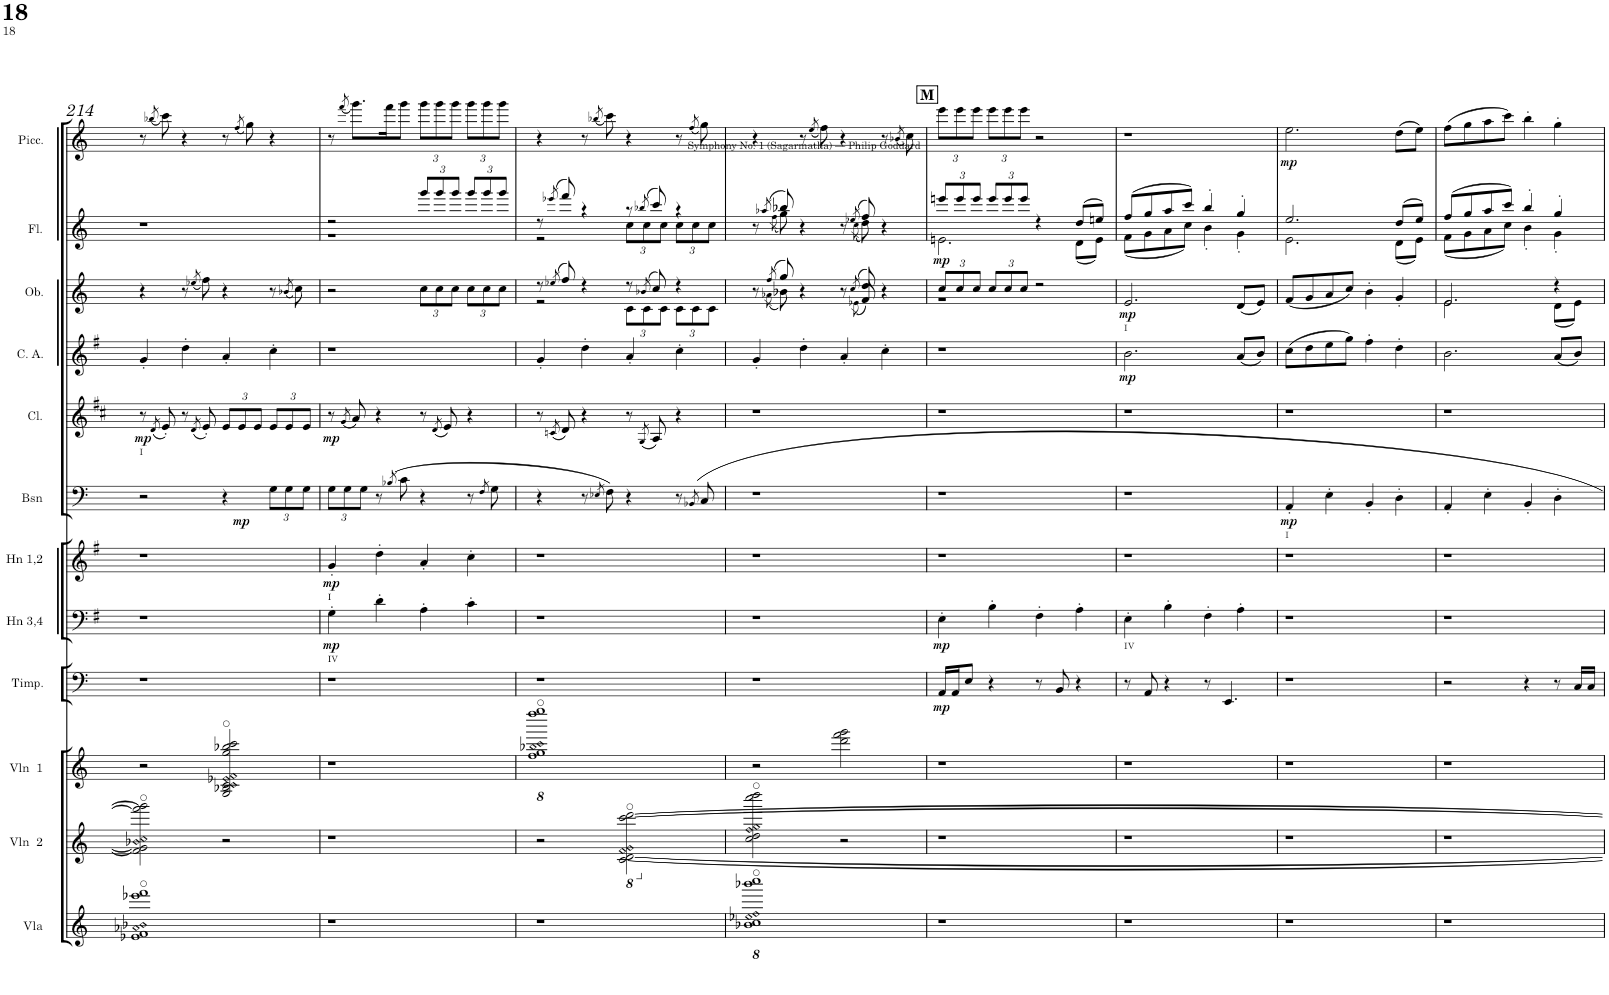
**kern	**kern	**kern	**kern	**dynam	**kern	**kern	**dynam	**kern	**dynam	**kern	**dynam	**kern	**dynam	**kern	**dynam	**kern	**dynam	**kern	**dynam
*part11	*part10	*part9	*part8	*part8	*part7	*part7	*part7	*part6	*part6	*part5	*part5	*part4	*part4	*part3	*part3	*part2	*part2	*part1	*part1
*staff12	*staff11	*staff10	*staff9	*staff9	*staff8	*staff7	*staff7/8	*staff6	*staff6	*staff5	*staff5	*staff4	*staff4	*staff3	*staff3	*staff2	*staff2	*staff1	*staff1
*I"Viola	*I"Violin  2	*I"Violin  1	*I"Timpani	*	*I"Horn in F 1, 2	*	*	*I"Bassoon 1, 2	*	*I"Clarinet in Bb 1, 2	*	*I"Cor Anglais	*	*I"Oboe 1, 2	*	*I"Flute 1, 2	*	*I"Piccolo	*
*I'Vla	*I'Vln  2	*I'Vln  1	*I'Timp.	*	*I'Hn 1,2	*	*	*I'Bsn	*	*I'Cl.	*	*I'C. A.	*	*I'Ob.	*	*I'Fl.	*	*I'Picc.	*
!!LO:PB:g=z
*clefG2	*clefG2	*clefG2	*clefF4	*	*clefF4	*clefG2	*	*clefF4	*	*clefG2	*	*clefG2	*	*clefG2	*	*clefG2	*	*clefG2	*
*	*	*	*	*	*Trd4c7	*Trd4c7	*	*	*	*Trd1c2	*	*Trd4c7	*	*	*	*	*	*Trd-7c-12	*
*k[]	*k[]	*k[]	*k[]	*	*k[f#]	*k[f#]	*	*k[]	*	*k[f#c#]	*	*k[f#]	*	*k[]	*	*k[]	*	*k[]	*
*C:	*C:	*C:	*	*	*G:	*G:	*	*C:	*	*D:	*	*G:	*	*C:	*	*C:	*	*C:	*
*M2/2	*M2/2	*M2/2	*M2/2	*	*M2/2	*M2/2	*	*M2/2	*	*M2/2	*	*M2/2	*	*M2/2	*	*M2/2	*	*M2/2	*
=214	=214	=214	=214	=214	=214	=214	=214	=214	=214	=214	=214	=214	=214	=214	=214	=214	=214	=214	=214
!	!	!	!	!	!	!	!	!	!	!LO:TX:b:t=I	!	!	!	!	!	!	!	!	!
!LO:N:n=3:head=open	!	!	!	!	!	!	!	!	!	!	!	!	!	!	!	!	!	!	!
!LO:N:n=4:head=open	!LO:N:n=3:head=open	!	!	!	!	!	!	!	!	!	!	!	!	!	!	!	!	!	!
!	!LO:N:n=4:head=open	!	!	!	!	!	!	!	!	!	!LO:DY:b	!	!	!	!	!	!	!	!
*	*	*	*	*	*	*	*	*^	*	*	*	*	*	*	*	*	*	*	*
1e-X 1f 1a-X 1b-X 1eee-X 1fff	2f\] 2g\] 2b-X\ 2cc\ 2fff\] 2ggg\]	2r	1r	.	1r	1r	.	2r	2ryy	.	8r	mp	4g'/	.	4r	.	1r	.	8r	.
.	.	.	.	.	.	.	.	.	.	.	(8qd/	.	.	.	.	.	.	.	(8qbb-X/	.
.	.	.	.	.	.	.	.	.	.	.	8e'/)	.	.	.	.	.	.	.	8ccc\)	.
.	.	.	.	.	.	.	.	.	.	.	8r	.	4dd'\	.	8r	.	.	.	4r	.
.	.	.	.	.	.	.	.	.	.	.	(8qd/	.	.	.	(8qee-X/	.	.	.	.	.
.	.	.	.	.	.	.	.	.	.	.	8e'/)	.	.	.	8ff\)	.	.	.	.	.
!	!	!LO:N:n=3:head=open	!	!	!	!	!	!	!	!	!	!	!	!	!	!	!	!	!	!
!	!	!LO:N:n=5:head=open	!	!	!	!	!	!	!	!	!	!	!	!	!	!	!	!	!	!
!	!	!LO:N:n=6:head=open	!	!	!	!	!	!	!	!	!	!	!	!	!	!	!	!	!	!
*	*	*	*	*	*	*	*	*	*	*	*Xbrackettup	*	*	*	*	*	*	*	*	*
.	2r	2G/ 2B-X/ 2c/ 2c/ 2e-X/ 2f/ 2gg/ 2bb-X/ 2ccc/	.	.	.	.	.	4r	16ryy	.	12e/L	.	4a'/	.	4r	.	.	.	8r	.
.	.	.	.	.	.	.	.	.	64ryy	.	.	.	.	.	.	.	.	.	.	.
.	.	.	.	.	.	.	.	.	256ryy	.	.	.	.	.	.	.	.	.	.	.
.	.	.	.	.	.	.	.	.	1024ryy	.	.	.	.	.	.	.	.	.	.	.
!	!	!	!	!	!	!	!	!	!	!LO:DY:b	!	!	!	!	!	!	!	!	!	!
.	.	.	.	.	.	.	.	.	4ryy	mp	.	.	.	.	.	.	.	.	.	.
.	.	.	.	.	.	.	.	.	.	.	12e/	.	.	.	.	.	.	.	.	.
.	.	.	.	.	.	.	.	.	.	.	.	.	.	.	.	.	.	.	(8qff/	.
.	.	.	.	.	.	.	.	.	.	.	.	.	.	.	.	.	.	.	8gg\)	.
.	.	.	.	.	.	.	.	.	.	.	12e/J	.	.	.	.	.	.	.	.	.
*	*	*	*	*	*	*	*	*Xbrackettup	*	*	*	*	*	*	*	*	*	*	*	*
.	.	.	.	.	.	.	.	12G\L	.	.	12e/L	.	4cc'\	.	8r	.	.	.	4r	.
.	.	.	.	.	.	.	.	.	8ryy	.	.	.	.	.	.	.	.	.	.	.
.	.	.	.	.	.	.	.	12G\	.	.	12e/	.	.	.	.	.	.	.	.	.
.	.	.	.	.	.	.	.	.	.	.	.	.	.	.	(8qb-X/	.	.	.	.	.
.	.	.	.	.	.	.	.	.	.	.	.	.	.	.	8cc\)	.	.	.	.	.
.	.	.	.	.	.	.	.	12G\J	.	.	12e/J	.	.	.	.	.	.	.	.	.
.	.	.	.	.	.	.	.	.	32ryy	.	.	.	.	.	.	.	.	.	.	.
.	.	.	.	.	.	.	.	.	128ryy	.	.	.	.	.	.	.	.	.	.	.
.	.	.	.	.	.	.	.	.	512.ryy	.	.	.	.	.	.	.	.	.	.	.
=215	=215	=215	=215	=215	=215	=215	=215	=215	=215	=215	=215	=215	=215	=215	=215	=215	=215	=215	=215	=215
*	*	*	*	*	*	*	*	*	*	*	*	*	*	*	*	*	*^	*	*	*
!	!	!	!	!	!	!LO:TX:b:t=I	!	!	!	!	!	!	!	!	!	!	!	!	!	!	!
!	!	!	!	!	!LO:TX:b:t=IV	!	!	!	!	!	!	!	!	!	!	!	!	!	!	!	!
!	!	!	!	!	!	!	!LO:DY:b=2	!	!	!	!	!	!	!	!	!	!	!	!	!	!
!	!	!	!	!	!	!	!LO:DY:n=1:b	!	!	!	!	!LO:DY:b	!	!	!	!	!	!	!	!	!
*	*	*	*	*	*	*	*	*v	*v	*	*	*	*	*	*	*	*	*	*	*	*
1r	1r	1r	1r	.	4G'\	4g'/	mp mp	12G\L	.	8r	mp	1r	.	2r	.	2r	1r	.	8r	.
.	.	.	.	.	.	.	.	12G\	.	.	.	.	.	.	.	.	.	.	.	.
.	.	.	.	.	.	.	.	.	.	(8qg/	.	.	.	.	.	.	.	.	(8qfff/	.
.	.	.	.	.	.	.	.	.	.	8a/)	.	.	.	.	.	.	.	.	8.ggg\L)	.
.	.	.	.	.	.	.	.	12G\J	.	.	.	.	.	.	.	.	.	.	.	.
.	.	.	.	.	4d'\	4dd'\	.	8r	.	4r	.	.	.	.	.	.	.	.	.	.
.	.	.	.	.	.	.	.	.	.	.	.	.	.	.	.	.	.	.	16fff\K	.
.	.	.	.	.	.	.	.	(8qB-X/	.	.	.	.	.	.	.	.	.	.	.	.
.	.	.	.	.	.	.	.	8c\	.	.	.	.	.	.	.	.	.	.	8ggg\J	.
*	*	*	*	*	*	*	*	*	*	*	*	*	*	*Xbrackettup	*	*Xbrackettup	*	*	*Xbrackettup	*
.	.	.	.	.	4A'\	4a'/	.	4r	.	8r	.	.	.	12cc\L	.	12ggg/L	.	.	12ggg\L	.
.	.	.	.	.	.	.	.	.	.	.	.	.	.	12cc\	.	12ggg/	.	.	12ggg\	.
.	.	.	.	.	.	.	.	.	.	(8qd/	.	.	.	.	.	.	.	.	.	.
.	.	.	.	.	.	.	.	.	.	8e/)	.	.	.	.	.	.	.	.	.	.
.	.	.	.	.	.	.	.	.	.	.	.	.	.	12cc\J	.	12ggg/J	.	.	12ggg\J	.
.	.	.	.	.	4c'\	4cc'\	.	8r	.	4r	.	.	.	12cc\L	.	12ggg/L	.	.	12ggg\L	.
.	.	.	.	.	.	.	.	.	.	.	.	.	.	12cc\	.	12ggg/	.	.	12ggg\	.
.	.	.	.	.	.	.	.	8qF/	.	.	.	.	.	.	.	.	.	.	.	.
.	.	.	.	.	.	.	.	8G\	.	.	.	.	.	.	.	.	.	.	.	.
.	.	.	.	.	.	.	.	.	.	.	.	.	.	12cc\J	.	12ggg/J	.	.	12ggg\J	.
=216	=216	=216	=216	=216	=216	=216	=216	=216	=216	=216	=216	=216	=216	=216	=216	=216	=216	=216	=216	=216
!	!	!LO:N:n=3:head=open	!	!	!	!	!	!	!	!	!	!	!	!	!	!	!	!	!	!
!	!	!LO:N:n=4:head=open	!	!	!	!	!	!	!	!	!	!	!	!	!	!	!	!	!	!
*	*	*	*	*	*	*	*	*	*	*	*	*	*	*^	*	*	*	*	*	*
1r	2r	1ff 1gg 1bb-X 1ccc 1ffff 1gggg	1r	.	1r	1r	.	4r	.	8r	.	4g'/	.	8r	2r	.	8r	2r	.	4r	.
.	.	.	.	.	.	.	.	.	.	(8qcn/	.	.	.	(8qee-X/	.	.	(8qeee-X/	.	.	.	.
.	.	.	.	.	.	.	.	.	.	8d/)	.	.	.	8ff/)	.	.	8fff/)	.	.	.	.
.	.	.	.	.	.	.	.	8r	.	4r	.	4dd'\	.	4r	.	.	4r	.	.	8r	.
.	.	.	.	.	.	.	.	8qE-X/	.	.	.	.	.	.	.	.	.	.	.	(8qbb-X/	.
.	.	.	.	.	.	.	.	8F\)	.	.	.	.	.	.	.	.	.	.	.	8ccc\)	.
!	!LO:N:n=3:head=open	!	!	!	!	!	!	!	!	!	!	!	!	!	!	!	!	!	!	!	!
!	!LO:N:n=4:head=open	!	!	!	!	!	!	!	!	!	!	!	!	!	!	!	!	!	!	!	!
.	[2cc\ [2dd\ 2ff\ 2gg\ [2cccc\ [2dddd\	.	.	.	.	.	.	4r	.	8r	.	4a'/	.	8r	12c\L	.	8r	12cc\L	.	4r	.
.	.	.	.	.	.	.	.	.	.	.	.	.	.	.	12c\	.	.	12cc\	.	.	.
.	.	.	.	.	.	.	.	.	.	(8qG/	.	.	.	(8qb-X/	.	.	(8qbb-X/	.	.	.	.
.	.	.	.	.	.	.	.	.	.	8A/)	.	.	.	8cc/)	.	.	8ccc/)	.	.	.	.
.	.	.	.	.	.	.	.	.	.	.	.	.	.	.	12c\J	.	.	12cc\J	.	.	.
.	.	.	.	.	.	.	.	8r	.	4r	.	4cc'\	.	4r	12c\L	.	4r	12cc\L	.	8r	.
.	.	.	.	.	.	.	.	.	.	.	.	.	.	.	12c\	.	.	12cc\	.	.	.
.	.	.	.	.	.	.	.	8qBB-X/	.	.	.	.	.	.	.	.	.	.	.	(8qff/	.
.	.	.	.	.	.	.	.	8C/	.	.	.	.	.	.	.	.	.	.	.	8gg\)	.
.	.	.	.	.	.	.	.	.	.	.	.	.	.	.	12c\J	.	.	12cc\J	.	.	.
=217	=217	=217	=217	=217	=217	=217	=217	=217	=217	=217	=217	=217	=217	=217	=217	=217	=217	=217	=217	=217	=217
!LO:N:n=3:head=open	!	!	!	!	!	!	!	!	!	!	!	!	!	!	!	!	!	!	!	!	!
!LO:N:n=4:head=open	!LO:N:n=3:head=open	!	!	!	!	!	!	!	!	!	!	!	!	!	!	!	!	!	!	!	!
!	!LO:N:n=4:head=open	!	!	!	!	!	!	!	!	!	!	!	!	!	!	!	!	!	!	!	!
1b-X 1cc 1ee-X 1ff 1bbb-X 1cccc	2cc\ 2dd\ 2ff\ 2gg\ 2cccc\ 2dddd\	2r	1r	.	1r	1r	.	1r	.	1r	.	4g'/	.	8r	8ryy	.	8r	8ryy	.	4r	.
.	.	.	.	.	.	.	.	.	.	.	.	.	.	(8qff/	(8qa-X\	.	(8qaa-X/	(8qff\	.	.	.
.	.	.	.	.	.	.	.	.	.	.	.	.	.	8gg/)	8b-X\)	.	8bb-X/)	8gg\)	.	.	.
.	.	.	.	.	.	.	.	.	.	.	.	4dd'\	.	4r	4.ryy	.	4r	4.ryy	.	8r	.
.	.	.	.	.	.	.	.	.	.	.	.	.	.	.	.	.	.	.	.	(8qee/	.
.	.	.	.	.	.	.	.	.	.	.	.	.	.	.	.	.	.	.	.	8ff\)	.
.	2r	2ddd\ 2fff\ 2ggg\	.	.	.	.	.	.	.	.	.	4a'/	.	8r	.	.	8r	.	.	4r	.
.	.	.	.	.	.	.	.	.	.	.	.	.	.	(8qcc/	(8qe-X\	.	(8qee-X/	(8qcc\	.	.	.
.	.	.	.	.	.	.	.	.	.	.	.	.	.	8dd/)	8f/)	.	8ff/)	8dd\)	.	.	.
.	.	.	.	.	.	.	.	.	.	.	.	4cc'\	.	4r	4ryy	.	4r	4ryy	.	8r	.
.	.	.	.	.	.	.	.	.	.	.	.	.	.	.	.	.	.	.	.	(8qb-X/	.
.	.	.	.	.	.	.	.	.	.	.	.	.	.	.	.	.	.	.	.	8cc\)	.
!!LO:REH:place=s1:a:B:cj:fs=12.3356:t=M
=218	=218	=218	=218	=218	=218	=218	=218	=218	=218	=218	=218	=218	=218	=218	=218	=218	=218	=218	=218	=218	=218
!	!	!	!	!LO:DY:b	!	!	!LO:DY:b=2	!	!	!	!	!	!	!	!	!	!	!	!LO:DY:b	!	!
1r	1r	1r	16AA/LL	mp	4E'\	1r	mp	1r	.	1r	.	1r	.	12cc/L	1r	.	12eeen/L	2.en\	mp	12eee\L	.
.	.	.	16AA/J	.	.	.	.	.	.	.	.	.	.	.	.	.	.	.	.	.	.
.	.	.	.	.	.	.	.	.	.	.	.	.	.	12cc/	.	.	12eee/	.	.	12eee\	.
.	.	.	8E/J	.	.	.	.	.	.	.	.	.	.	.	.	.	.	.	.	.	.
.	.	.	.	.	.	.	.	.	.	.	.	.	.	12cc/J	.	.	12eee/J	.	.	12eee\J	.
.	.	.	4r	.	4B'\	.	.	.	.	.	.	.	.	12cc/L	.	.	12eee/L	.	.	12eee\L	.
.	.	.	.	.	.	.	.	.	.	.	.	.	.	12cc/	.	.	12eee/	.	.	12eee\	.
.	.	.	.	.	.	.	.	.	.	.	.	.	.	12cc/J	.	.	12eee/J	.	.	12eee\J	.
.	.	.	8r	.	4F#'\	.	.	.	.	.	.	.	.	2r	.	.	4r	.	.	2r	.
.	.	.	8BB/	.	.	.	.	.	.	.	.	.	.	.	.	.	.	.	.	.	.
.	.	.	4r	.	4A'\	.	.	.	.	.	.	.	.	.	.	.	(8dd/L	(8d\L	.	.	.
.	.	.	.	.	.	.	.	.	.	.	.	.	.	.	.	.	8een/J)	8e\J)	.	.	.
*	*	*	*	*	*	*	*	*	*	*	*	*	*	*v	*v	*	*	*	*	*	*
=219	=219	=219	=219	=219	=219	=219	=219	=219	=219	=219	=219	=219	=219	=219	=219	=219	=219	=219	=219	=219
!	!	!	!	!	!	!	!	!	!	!	!	!	!	!LO:TX:b:t=I	!	!	!	!	!	!
!	!	!	!	!	!LO:TX:b:t=IV	!	!	!	!	!	!	!	!	!	!	!	!	!	!	!
!	!	!	!	!	!	!	!	!	!	!	!	!	!LO:DY:b	!	!LO:DY:b	!	!	!	!	!
1r	1r	1r	8r	.	4E'\	1r	.	1r	.	1r	.	2.b\	mp	2.e/	mp	(8ff/L	(8f\L	.	1r	.
.	.	.	8AA/	.	.	.	.	.	.	.	.	.	.	.	.	8gg/	8g\	.	.	.
.	.	.	4r	.	4B'\	.	.	.	.	.	.	.	.	.	.	8aa/	8a\	.	.	.
.	.	.	.	.	.	.	.	.	.	.	.	.	.	.	.	8ccc/J)	8cc\J)	.	.	.
.	.	.	8r	.	4F#'\	.	.	.	.	.	.	.	.	.	.	4bb'/	4b'\	.	.	.
.	.	.	4.EE/	.	.	.	.	.	.	.	.	.	.	.	.	.	.	.	.	.
.	.	.	.	.	4A'\	.	.	.	.	.	.	(8a/L	.	(8d/L	.	4gg'/	4g'\	.	.	.
.	.	.	.	.	.	.	.	.	.	.	.	8b/J)	.	8e/J)	.	.	.	.	.	.
=220	=220	=220	=220	=220	=220	=220	=220	=220	=220	=220	=220	=220	=220	=220	=220	=220	=220	=220	=220	=220
!	!	!	!	!	!	!	!	!LO:TX:b:t=I	!	!	!	!	!	!	!	!	!	!	!	!
!	!	!	!	!	!	!	!	!	!LO:DY:b	!	!	!	!	!	!	!	!	!	!	!LO:DY:b
1r	1r	1r	1r	.	1r	1r	.	4AA'/	mp	1r	.	(8cc\L	.	(8f/L	.	2.ee/	2.e\	.	2.ee\	mp
.	.	.	.	.	.	.	.	.	.	.	.	8dd\	.	8g/	.	.	.	.	.	.
.	.	.	.	.	.	.	.	4E'\	.	.	.	8ee\	.	8a/	.	.	.	.	.	.
.	.	.	.	.	.	.	.	.	.	.	.	8gg\J)	.	8cc/J)	.	.	.	.	.	.
.	.	.	.	.	.	.	.	4BB'/	.	.	.	4ff#'\	.	4b'\	.	.	.	.	.	.
.	.	.	.	.	.	.	.	4D'\	.	.	.	4dd'\	.	4g'/	.	(8dd/L	(8d\L	.	(8dd\L	.
.	.	.	.	.	.	.	.	.	.	.	.	.	.	.	.	8ee/J)	8e\J)	.	8ee\J)	.
=221	=221	=221	=221	=221	=221	=221	=221	=221	=221	=221	=221	=221	=221	=221	=221	=221	=221	=221	=221	=221
*	*	*	*	*	*	*	*	*	*	*	*	*	*	*^	*	*	*	*	*	*
1r	1r	1r	2r	.	1r	1r	.	4AA'/	.	1r	.	2.b\	.	2.e/	2.e\	.	(8ff/L	(8f\L	.	(8ff\L	.
.	.	.	.	.	.	.	.	.	.	.	.	.	.	.	.	.	8gg/	8g\	.	8gg\	.
.	.	.	.	.	.	.	.	4E'\	.	.	.	.	.	.	.	.	8aa/	8a\	.	8aa\	.
.	.	.	.	.	.	.	.	.	.	.	.	.	.	.	.	.	8ccc/J)	8cc\J)	.	8ccc\J)	.
.	.	.	4r	.	.	.	.	4BB'/	.	.	.	.	.	.	.	.	4bb'/	4b'\	.	4bb'\	.
.	.	.	8r	.	.	.	.	4D'\	.	.	.	(8a/L	.	4r	(8d\L	.	4gg'/	4g'\	.	4gg'\	.
.	.	.	16C/LL	.	.	.	.	.	.	.	.	8b/J)	.	.	8e\J)	.	.	.	.	.	.
.	.	.	16C/JJ	.	.	.	.	.	.	.	.	.	.	.	.	.	.	.	.	.	.
*	*	*	*	*	*	*	*	*	*	*	*	*	*	*v	*v	*	*	*	*	*	*
*	*	*	*	*	*	*	*	*	*	*	*	*	*	*	*	*v	*v	*	*	*
=	=	=	=	=	=	=	=	=	=	=	=	=	=	=	=	=	=	=	=
*-	*-	*-	*-	*-	*-	*-	*-	*-	*-	*-	*-	*-	*-	*-	*-	*-	*-	*-	*-
